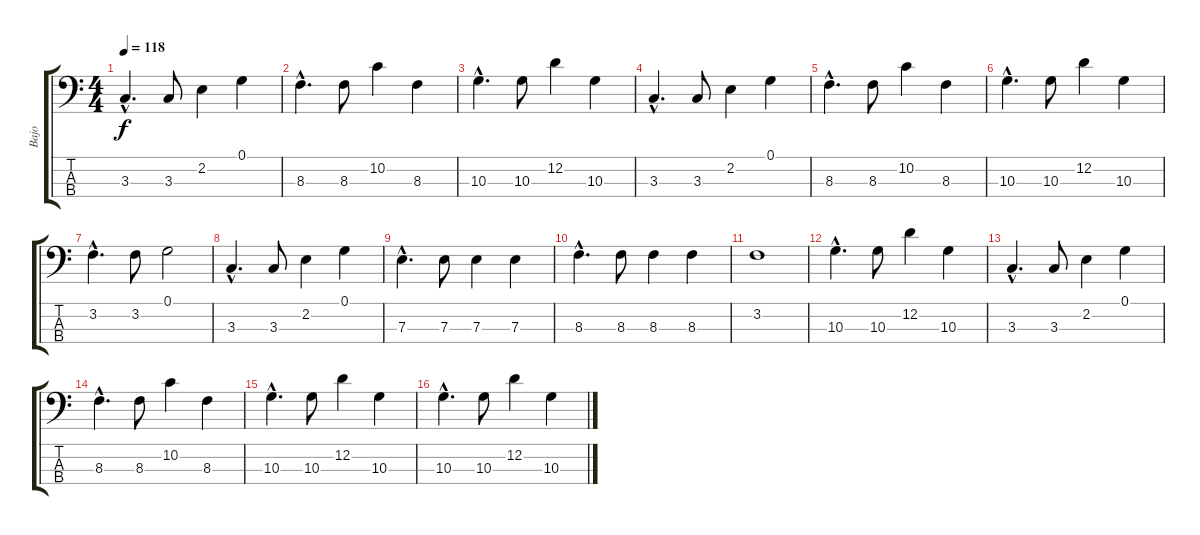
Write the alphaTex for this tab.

\track ("Bajo" "Bajo") {instrument electricbassfinger}
\staff {score tabs}
\tuning (G2 D2 A1 E1) {hide}
\ts (4 4)
\tempo 118
\clef f4
\ks c
3.3{hac}.4{d dy f} 3.3.8 2.2.4 0.1.4 |
8.3{hac}.4{d} 8.3.8 10.2.4 8.3.4 |
10.3{hac}.4{d} 10.3.8 12.2.4 10.3.4 |
3.3{hac}.4{d} 3.3.8 2.2.4 0.1.4 |
8.3{hac}.4{d} 8.3.8 10.2.4 8.3.4 |
10.3{hac}.4{d} 10.3.8 12.2.4 10.3.4 |
3.2{hac}.4{d} 3.2.8 0.1.2 |
3.3{hac}.4{d} 3.3.8 2.2.4 0.1.4 |
7.3{hac}.4{d} 7.3.8 7.3.4 7.3.4 |
8.3{hac}.4{d} 8.3.8 8.3.4 8.3.4 |
3.2.1 |
10.3{hac}.4{d} 10.3.8 12.2.4 10.3.4 |
3.3{hac}.4{d} 3.3.8 2.2.4 0.1.4 |
8.3{hac}.4{d} 8.3.8 10.2.4 8.3.4 |
10.3{hac}.4{d} 10.3.8 12.2.4 10.3.4 |
10.3{hac}.4{d} 10.3.8 12.2.4 10.3.4
